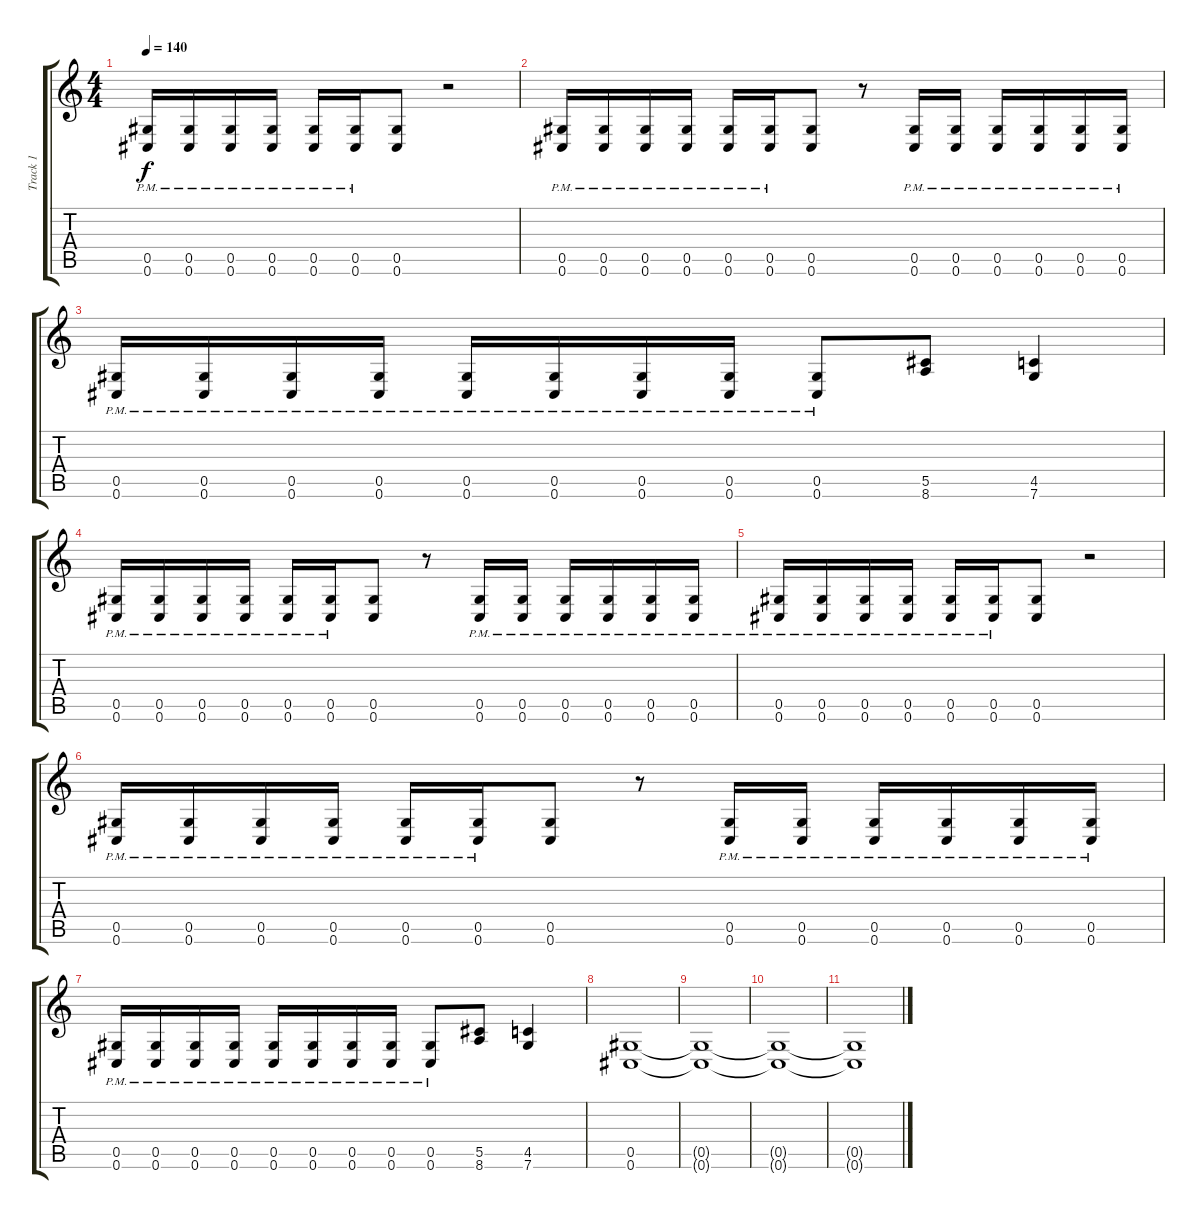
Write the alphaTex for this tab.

\track ("Track 1" "Track 1") {instrument overdrivenguitar}
\staff {score tabs}
\tuning (Eb4 Bb3 Gb3 Db3 Ab2 Db2) {hide}
\ts (4 4)
\tempo 140
\clef g2
\ks c
(0.5{pm} 0.6{pm}).16{dy f} (0.5{pm} 0.6{pm}).16 (0.5{pm} 0.6{pm}).16 (0.5{pm} 0.6{pm}).16 (0.5{pm} 0.6{pm}).16 (0.5{pm} 0.6{pm}).16 (0.5 0.6).8 r.2 |
(0.5{pm} 0.6{pm}).16 (0.5{pm} 0.6{pm}).16 (0.5{pm} 0.6{pm}).16 (0.5{pm} 0.6{pm}).16 (0.5{pm} 0.6{pm}).16 (0.5{pm} 0.6{pm}).16 (0.5 0.6).8 r.8 (0.5{pm} 0.6{pm}).16 (0.5{pm} 0.6{pm}).16 (0.5{pm} 0.6{pm}).16 (0.5{pm} 0.6{pm}).16 (0.5{pm} 0.6{pm}).16 (0.5{pm} 0.6{pm}).16 |
(0.5{pm} 0.6{pm}).16 (0.5{pm} 0.6{pm}).16 (0.5{pm} 0.6{pm}).16 (0.5{pm} 0.6{pm}).16 (0.5{pm} 0.6{pm}).16 (0.5{pm} 0.6{pm}).16 (0.5{pm} 0.6{pm}).16 (0.5{pm} 0.6{pm}).16 (0.5{pm} 0.6{pm}).8 (5.5 8.6).8 (4.5 7.6).4 |
(0.5{pm} 0.6{pm}).16 (0.5{pm} 0.6{pm}).16 (0.5{pm} 0.6{pm}).16 (0.5{pm} 0.6{pm}).16 (0.5{pm} 0.6{pm}).16 (0.5{pm} 0.6{pm}).16 (0.5 0.6).8 r.8 (0.5{pm} 0.6{pm}).16 (0.5{pm} 0.6{pm}).16 (0.5{pm} 0.6{pm}).16 (0.5{pm} 0.6{pm}).16 (0.5{pm} 0.6{pm}).16 (0.5{pm} 0.6{pm}).16 |
(0.5{pm} 0.6{pm}).16 (0.5{pm} 0.6{pm}).16 (0.5{pm} 0.6{pm}).16 (0.5{pm} 0.6{pm}).16 (0.5{pm} 0.6{pm}).16 (0.5{pm} 0.6{pm}).16 (0.5 0.6).8 r.2 |
(0.5{pm} 0.6{pm}).16 (0.5{pm} 0.6{pm}).16 (0.5{pm} 0.6{pm}).16 (0.5{pm} 0.6{pm}).16 (0.5{pm} 0.6{pm}).16 (0.5{pm} 0.6{pm}).16 (0.5 0.6).8 r.8 (0.5{pm} 0.6{pm}).16 (0.5{pm} 0.6{pm}).16 (0.5{pm} 0.6{pm}).16 (0.5{pm} 0.6{pm}).16 (0.5{pm} 0.6{pm}).16 (0.5{pm} 0.6{pm}).16 |
(0.5{pm} 0.6{pm}).16 (0.5{pm} 0.6{pm}).16 (0.5{pm} 0.6{pm}).16 (0.5{pm} 0.6{pm}).16 (0.5{pm} 0.6{pm}).16 (0.5{pm} 0.6{pm}).16 (0.5{pm} 0.6{pm}).16 (0.5{pm} 0.6{pm}).16 (0.5{pm} 0.6{pm}).8 (5.5 8.6).8 (4.5 7.6).4 |
(0.5 0.6).1{volume 0} |
(0.5{t} 0.6{t}).1 |
(0.5{t} 0.6{t}).1 |
(0.5{t} 0.6{t}).1
